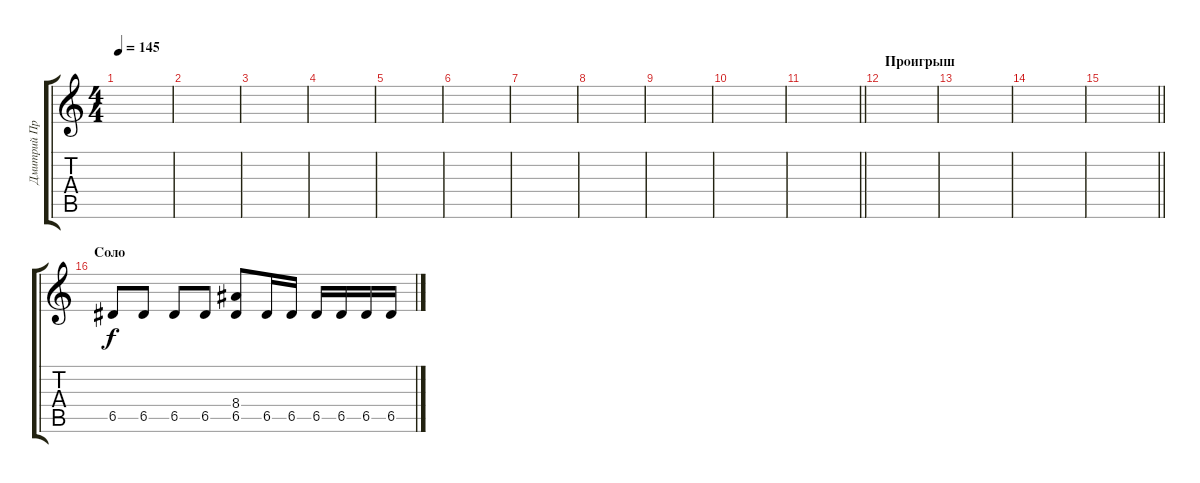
\track ("Дмитрий Процко" "Дмитрий Пр") {instrument acousticguitarsteel}
\staff {score tabs}
\tuning (E4 B3 G3 D3 A2 E2) {hide}
\ts (4 4)
\tempo 145
\clef g2
\ks c
|
|
|
|
|
|
|
|
|
|
\barLineRight lightlight
|
\section ("" "Проигрыш")
|
|
|
\barLineRight lightlight
|
\section ("" "Соло")
6.5.8{instrument distortionguitar} 6.5.8 6.5.8 6.5.8 (8.4 6.5).8 6.5.16 6.5.16 6.5.16 6.5.16 6.5.16 6.5.16
